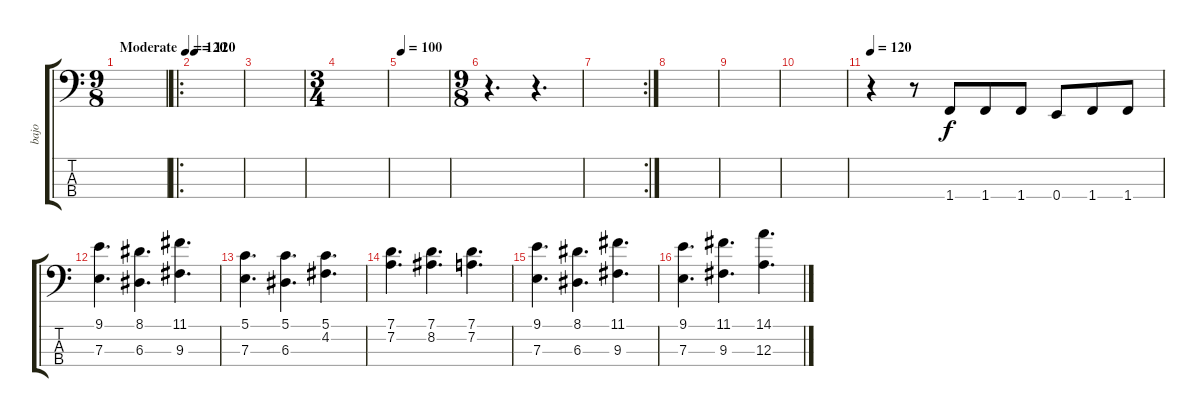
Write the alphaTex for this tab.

\track ("bajo" "bajo") {instrument electricbassfinger}
\staff {score tabs}
\tuning (G2 D2 A1 E1) {hide}
\ts (9 8)
\tempo (120 "Moderate")
\tempo 98
\tempo (120 "Moderate")
\clef f4
\ks c
|
\ro
\tempo 120
|
|
\ts (3 4)
|
\tempo 100
|
\ts (9 8)
r.4{d} r.4{d} |
\rc 2
|
|
|
|
\tempo 120
r.4 r.8 1.4.8 1.4.8 1.4.8 0.4.8 1.4.8 1.4.8 |
(9.1 7.3).4{d} (8.1 6.3).4{d} (11.1 9.3).4{d} |
(5.1 7.3).4{d} (5.1 6.3).4{d} (5.1 4.2).4{d} |
(7.1 7.2).4{d} (7.1 8.2).4{d} (7.1 7.2).4{d} |
(9.1 7.3).4{d} (8.1 6.3).4{d} (11.1 9.3).4{d} |
(9.1 7.3).4{d} (11.1 9.3).4{d} (14.1 12.3).4{d}
